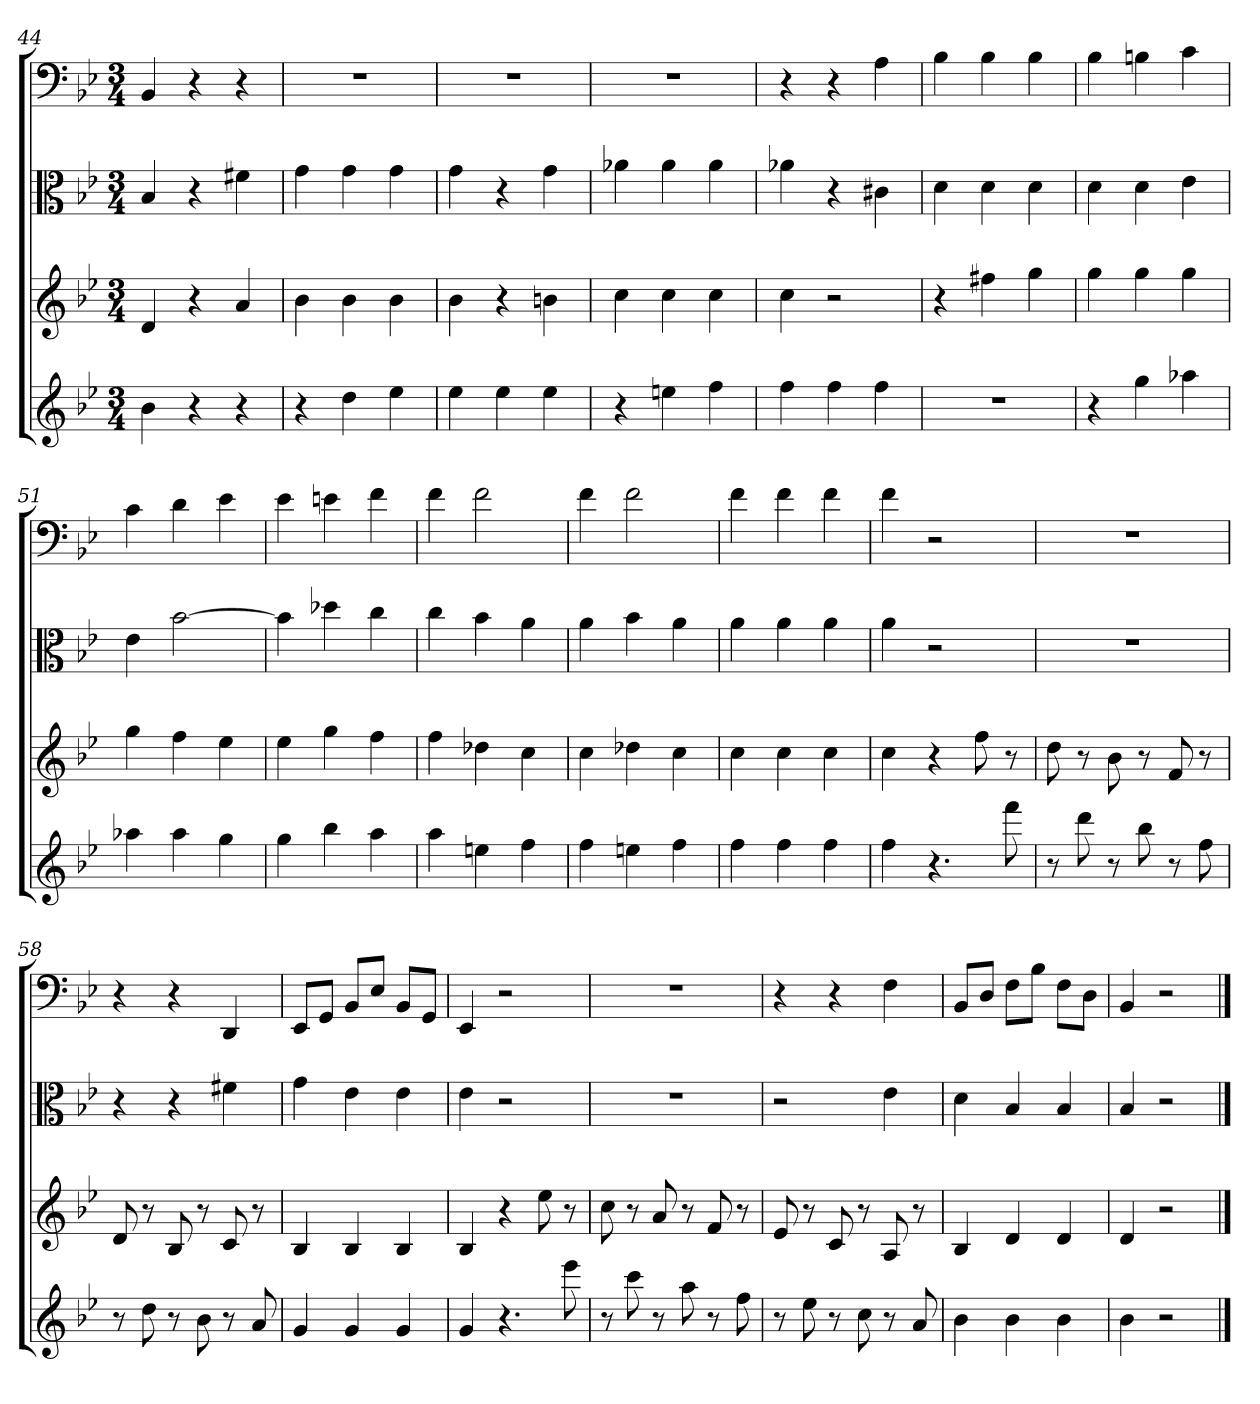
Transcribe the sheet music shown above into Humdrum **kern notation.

**kern	**kern	**kern	**kern
*part4	*part3	*part2	*part1
*staff4	*staff3	*staff2	*staff1
*	*	*clefC3	*clefF4
*k[b-e-]	*k[b-e-]	*k[b-e-]	*k[b-e-]
*B-:	*B-:	*B-:	*B-:
*M3/4	*M3/4	*M3/4	*M3/4
=44	=44	=44	=44
4b-	4d	4B-	4BB-
4r	4r	4r	4r
4r	4a	4f#X	4r
=45	=45	=45	=45
4r	4b-	4g	2.r
4dd	4b-	4g	.
4ee-	4b-	4g	.
=46	=46	=46	=46
4ee-	4b-	4g	2.r
4ee-	4r	4r	.
4ee-	4bn	4g	.
=47	=47	=47	=47
4r	4cc	4a-X	2.r
4een	4cc	4a-	.
4ff	4cc	4a-	.
=48	=48	=48	=48
4ff	4cc	4a-X	4r
4ff	2r	4r	4r
4ff	.	4c#X	4A
=49	=49	=49	=49
2.r	4r	4d	4B-
.	4ff#X	4d	4B-
.	4gg	4d	4B-
=50	=50	=50	=50
4r	4gg	4d	4B-
4gg	4gg	4d	4Bn
4aa-X	4gg	4e-	4c
=51	=51	=51	=51
4aa-X	4gg	4e-	4c
4aa-	4ff	[2b-	4d
4gg	4ee-	.	4e-
=52	=52	=52	=52
4gg	4ee-	4b-]	4e-
4bb-	4gg	4dd-X	4en
4aa	4ff	4cc	4f
=53	=53	=53	=53
4aa	4ff	4cc	4f
4een	4dd-X	4b-	2f
4ff	4cc	4a	.
=54	=54	=54	=54
4ff	4cc	4a	4f
4een	4dd-X	4b-	2f
4ff	4cc	4a	.
=55	=55	=55	=55
4ff	4cc	4a	4f
4ff	4cc	4a	4f
4ff	4cc	4a	4f
=56	=56	=56	=56
4ff	4cc	4a	4f
4.r	4r	2r	2r
.	8ff	.	.
8fff	8r	.	.
=57	=57	=57	=57
8r	8dd	2.r	2.r
8ddd	8r	.	.
8r	8b-	.	.
8bb-	8r	.	.
8r	8f	.	.
8ff	8r	.	.
=58	=58	=58	=58
8r	8d	4r	4r
8dd	8r	.	.
8r	8B-	4r	4r
8b-	8r	.	.
8r	8c	4f#X	4DD
8a	8r	.	.
=59	=59	=59	=59
4g	4B-	4g	8EE-/L
.	.	.	8GG/J
4g	4B-	4e-	8BB-/L
.	.	.	8E-/J
4g	4B-	4e-	8BB-/L
.	.	.	8GG/J
=60	=60	=60	=60
4g	4B-	4e-	4EE-
4.r	4r	2r	2r
.	8ee-	.	.
8eee-	8r	.	.
=61	=61	=61	=61
8r	8cc	2.r	2.r
8ccc	8r	.	.
8r	8a	.	.
8aa	8r	.	.
8r	8f	.	.
8ff	8r	.	.
=62	=62	=62	=62
8r	8e-	2r	4r
8ee-	8r	.	.
8r	8c	.	4r
8cc	8r	.	.
8r	8A	4e-	4F
8a	8r	.	.
=63	=63	=63	=63
4b-	4B-	4d	8BB-/L
.	.	.	8D/J
4b-	4d	4B-	8F\L
.	.	.	8B-\J
4b-	4d	4B-	8F\L
.	.	.	8D\J
=64	=64	=64	=64
4b-	4d	4B-	4BB-
2r	2r	2r	2r
==	==	==	==
*-	*-	*-	*-
